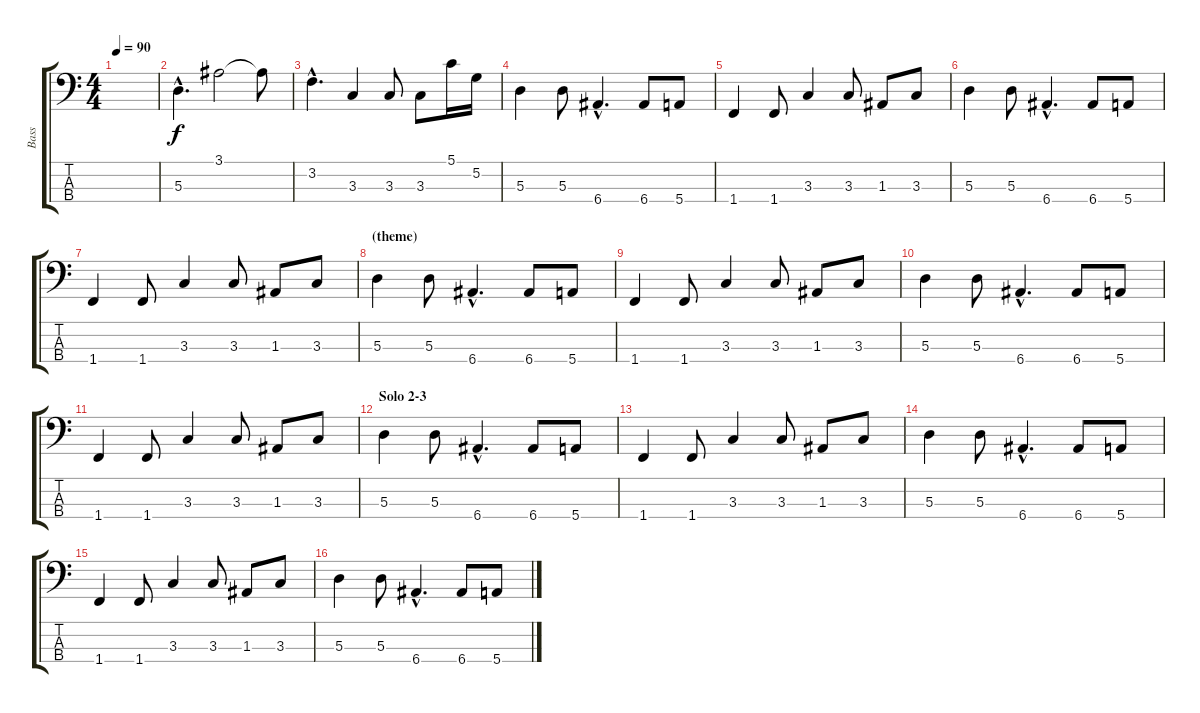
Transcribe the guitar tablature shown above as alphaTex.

\track ("Bass" "Bass") {instrument electricbassfinger}
\staff {score tabs}
\tuning (G2 D2 A1 E1) {hide}
\ts (4 4)
\tempo 90
\clef f4
\ks c
|
5.3{hac}.4{d} 3.1.2 3.1{t}.8 |
3.2{hac}.4{d} 3.3.4 3.3.8 3.3.8 5.1.16 5.2.16 |
5.3.4 5.3.8 6.4{hac}.4{d} 6.4.8 5.4.8 |
1.4.4 1.4.8 3.3.4 3.3.8 1.3.8 3.3.8 |
5.3.4 5.3.8 6.4{hac}.4{d} 6.4.8 5.4.8 |
1.4.4 1.4.8 3.3.4 3.3.8 1.3.8 3.3.8 |
\section ("" "(theme)")
5.3.4 5.3.8 6.4{hac}.4{d} 6.4.8 5.4.8 |
1.4.4 1.4.8 3.3.4 3.3.8 1.3.8 3.3.8 |
5.3.4 5.3.8 6.4{hac}.4{d} 6.4.8 5.4.8 |
1.4.4 1.4.8 3.3.4 3.3.8 1.3.8 3.3.8 |
\section ("" "Solo 2-3")
5.3.4 5.3.8 6.4{hac}.4{d} 6.4.8 5.4.8 |
1.4.4 1.4.8 3.3.4 3.3.8 1.3.8 3.3.8 |
5.3.4 5.3.8 6.4{hac}.4{d} 6.4.8 5.4.8 |
1.4.4 1.4.8 3.3.4 3.3.8 1.3.8 3.3.8 |
5.3.4 5.3.8 6.4{hac}.4{d} 6.4.8 5.4.8
